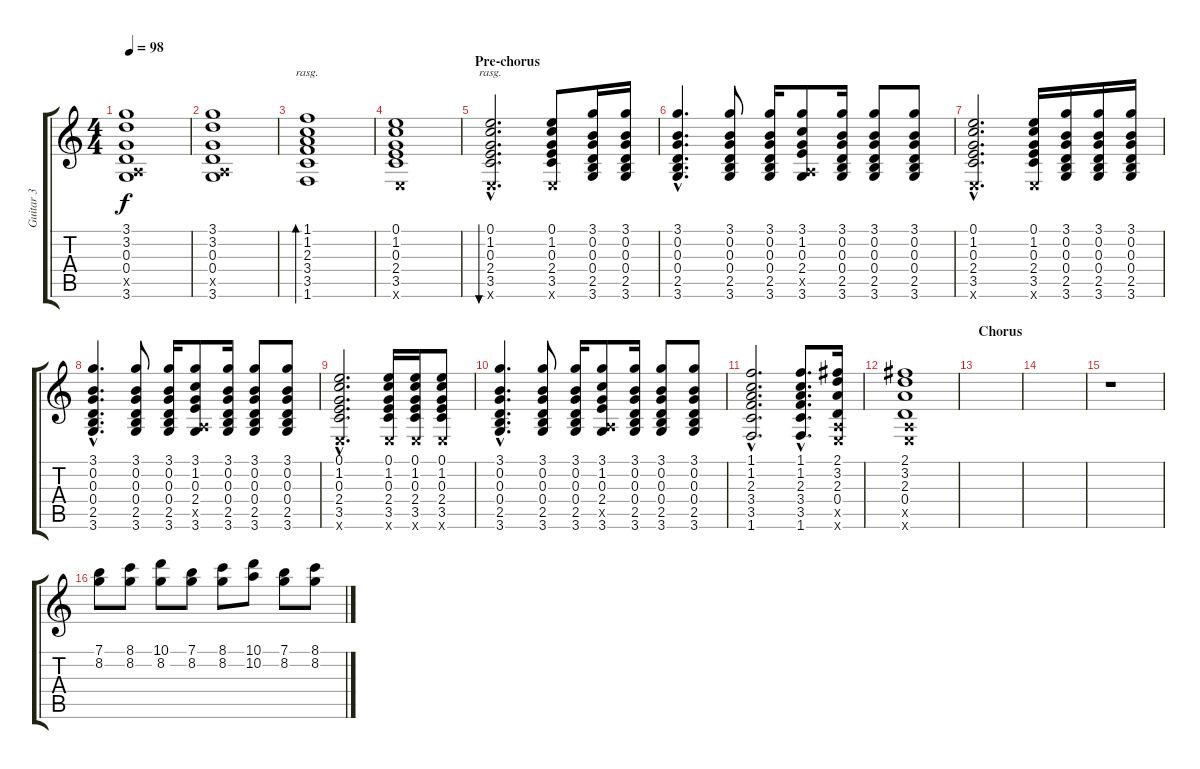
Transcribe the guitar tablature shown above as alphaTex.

\track ("Guitar 3" "Guitar 3") {instrument distortionguitar}
\staff {score tabs}
\tuning (E4 B3 G3 D3 A2 E2) {hide}
\ts (4 4)
\tempo 98
\clef g2
\ks c
(3.1 3.2 0.3 0.4 0.5{x} 3.6).1{dy f} |
(3.1 3.2 0.3 0.4 0.5{x} 3.6).1 |
(1.1 1.2 2.3 3.4 3.5 1.6).1{bd 120 rasg ii} |
(0.1 1.2 0.3 2.4 3.5 0.6{x}).1 |
\section ("" "Pre-chorus")
(0.1{hac} 1.2{hac} 0.3{hac} 2.4{hac} 3.5{hac} 0.6{hac x}).2{d bu 120 rasg ii} (0.1 1.2 0.3 2.4 3.5 0.6{x}).8 (3.1 0.2 0.3 0.4 2.5 3.6).16 (3.1 0.2 0.3 0.4 2.5 3.6).16 |
(3.1{hac} 0.2{hac} 0.3{hac} 0.4{hac} 2.5{hac} 3.6{hac}).4{d} (3.1 0.2 0.3 0.4 2.5 3.6).8 (3.1 0.2 0.3 0.4 2.5 3.6).16 (3.1 1.2 0.3 2.4 0.5{x} 3.6).8 (3.1 0.2 0.3 0.4 2.5 3.6).16 (3.1 0.2 0.3 0.4 2.5 3.6).8 (3.1 0.2 0.3 0.4 2.5 3.6).8 |
(0.1{hac} 1.2{hac} 0.3{hac} 2.4{hac} 3.5{hac} 0.6{hac x}).2{d} (0.1 1.2 0.3 2.4 3.5 0.6{x}).16 (3.1 0.2 0.3 0.4 2.5 3.6).16 (3.1 0.2 0.3 0.4 2.5 3.6).16 (3.1 0.2 0.3 0.4 2.5 3.6).16 |
(3.1{hac} 0.2{hac} 0.3{hac} 0.4{hac} 2.5{hac} 3.6{hac}).4{d} (3.1 0.2 0.3 0.4 2.5 3.6).8 (3.1 0.2 0.3 0.4 2.5 3.6).16 (3.1 1.2 0.3 2.4 0.5{x} 3.6).8 (3.1 0.2 0.3 0.4 2.5 3.6).16 (3.1 0.2 0.3 0.4 2.5 3.6).8 (3.1 0.2 0.3 0.4 2.5 3.6).8 |
(0.1{hac} 1.2{hac} 0.3{hac} 2.4{hac} 3.5{hac} 0.6{hac x}).2{d} (0.1 1.2 0.3 2.4 3.5 0.6{x}).16 (0.1 1.2 0.3 2.4 3.5 0.6{x}).16 (0.1 1.2 0.3 2.4 3.5 0.6{x}).8 |
(3.1{hac} 0.2{hac} 0.3{hac} 0.4{hac} 2.5{hac} 3.6{hac}).4{d} (3.1 0.2 0.3 0.4 2.5 3.6).8 (3.1 0.2 0.3 0.4 2.5 3.6).16 (3.1 1.2 0.3 2.4 0.5{x} 3.6).8 (3.1 0.2 0.3 0.4 2.5 3.6).16 (3.1 0.2 0.3 0.4 2.5 3.6).8 (3.1 0.2 0.3 0.4 2.5 3.6).8 |
(1.1{hac} 1.2{hac} 2.3{hac} 3.4{hac} 3.5{hac} 1.6{hac}).2{d} (1.1{hac} 1.2{hac} 2.3{hac} 3.4{hac} 3.5{hac} 1.6{hac}).8{d} (2.1 3.2 2.3 0.4 0.5{x} 0.6{x}).16 |
(2.1 3.2 2.3 0.4 0.5{x} 0.6{x}).1 |
\section ("" "Chorus")
|
|
r.1 |
(7.1 8.2).8 (8.1 8.2).8 (10.1 8.2).8 (7.1 8.2).8 (8.1 8.2).8 (10.1 10.2).8 (7.1 8.2).8 (8.1 8.2).8
